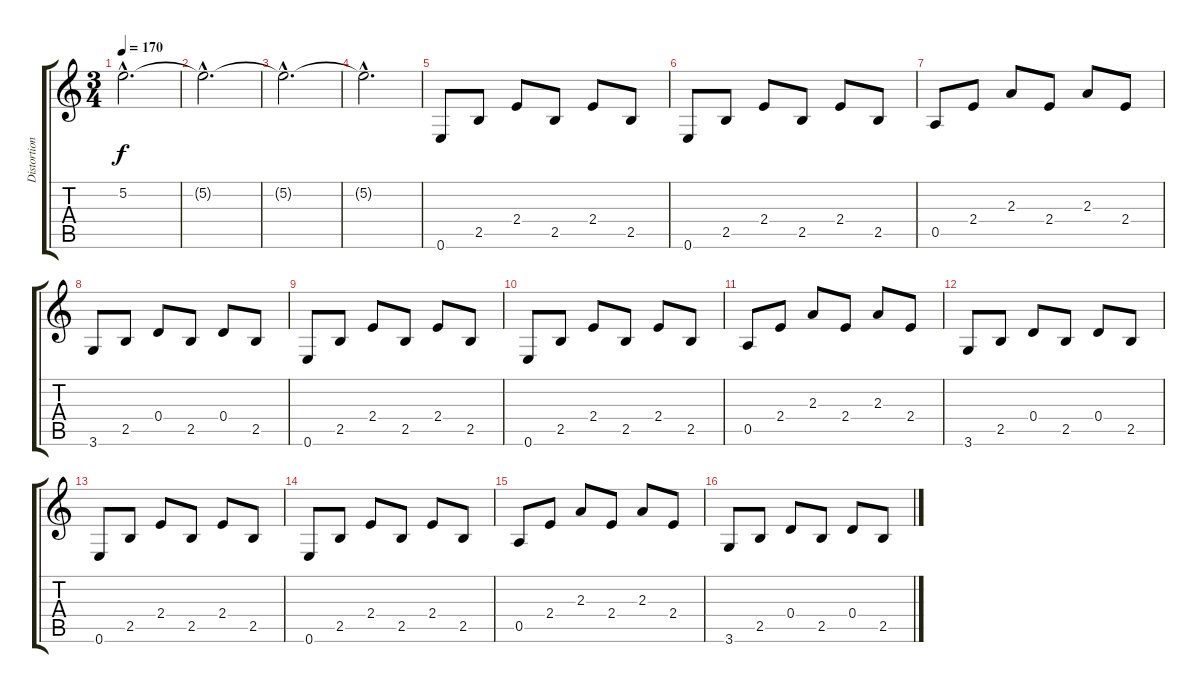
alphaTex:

\track ("Distortion Lead" "Distortion") {instrument distortionguitar}
\staff {score tabs}
\tuning (E4 B3 G3 D3 A2 E2) {hide}
\ts (3 4)
\tempo 170
\clef g2
\ks c
5.2{hac}.2{d dy f} |
5.2{hac t}.2{d} |
5.2{hac t}.2{d} |
5.2{hac t}.2{d} |
0.6.8 2.5.8 2.4.8 2.5.8 2.4.8 2.5.8 |
0.6.8 2.5.8 2.4.8 2.5.8 2.4.8 2.5.8 |
0.5.8 2.4.8 2.3.8 2.4.8 2.3.8 2.4.8 |
3.6.8 2.5.8 0.4.8 2.5.8 0.4.8 2.5.8 |
0.6.8 2.5.8 2.4.8 2.5.8 2.4.8 2.5.8 |
0.6.8 2.5.8 2.4.8 2.5.8 2.4.8 2.5.8 |
0.5.8 2.4.8 2.3.8 2.4.8 2.3.8 2.4.8 |
3.6.8 2.5.8 0.4.8 2.5.8 0.4.8 2.5.8 |
0.6.8 2.5.8 2.4.8 2.5.8 2.4.8 2.5.8 |
0.6.8 2.5.8 2.4.8 2.5.8 2.4.8 2.5.8 |
0.5.8 2.4.8 2.3.8 2.4.8 2.3.8 2.4.8 |
3.6.8 2.5.8 0.4.8 2.5.8 0.4.8 2.5.8
